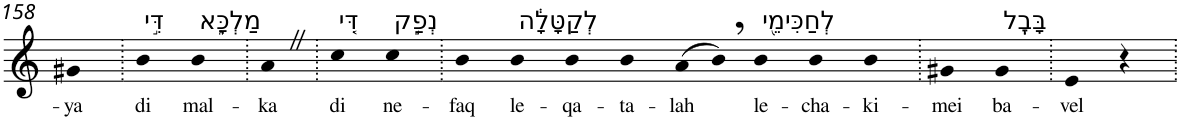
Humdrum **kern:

**kern	**text
*part1	*part1
*staff1	*staff1
*I"Piano	*
*I'Pno	*
!!LO:PB:g=z
*clefG2	*
*k[]	*
=158	=158
!	!LO:LY:b
4g#X	-ya
=159.	=159.
!LO:TX:a:t=דִּ֣י	!
!	!LO:LY:b
4b	di
!LO:TX:a:t=מַלְכָּ֑א	!
!	!LO:LY:b
4b	mal-
=160.	=160.
!	!LO:LY:b
4aZ	-ka
=161.	=161.
!LO:TX:a:t=דִּ֚י	!
!	!LO:LY:b
4cc	di
!LO:TX:a:t=נְפַ֣ק	!
!	!LO:LY:b
4cc	ne-
=162.	=162.
!	!LO:LY:b
4b	-faq
!LO:TX:a:t=לְקַטָּלָ֔ה	!
!	!LO:LY:b
4b	le-
!	!LO:LY:b
4b	-qa-
!	!LO:LY:b
4b	-ta-
!	!LO:LY:b
(>8a	-lah
8b,)	.
!LO:TX:a:t=לְחַכִּימֵ֖י	!
!	!LO:LY:b
4b	le-
!	!LO:LY:b
4b	-cha-
!	!LO:LY:b
4b	-ki-
=163.	=163.
!	!LO:LY:b
4g#X	-mei
!LO:TX:a:t=בָּבֶֽל	!
!	!LO:LY:b
4g#	ba-
=164.	=164.
!	!LO:LY:b
4e	-vel
4r	.
=.	=.
*-	*-
